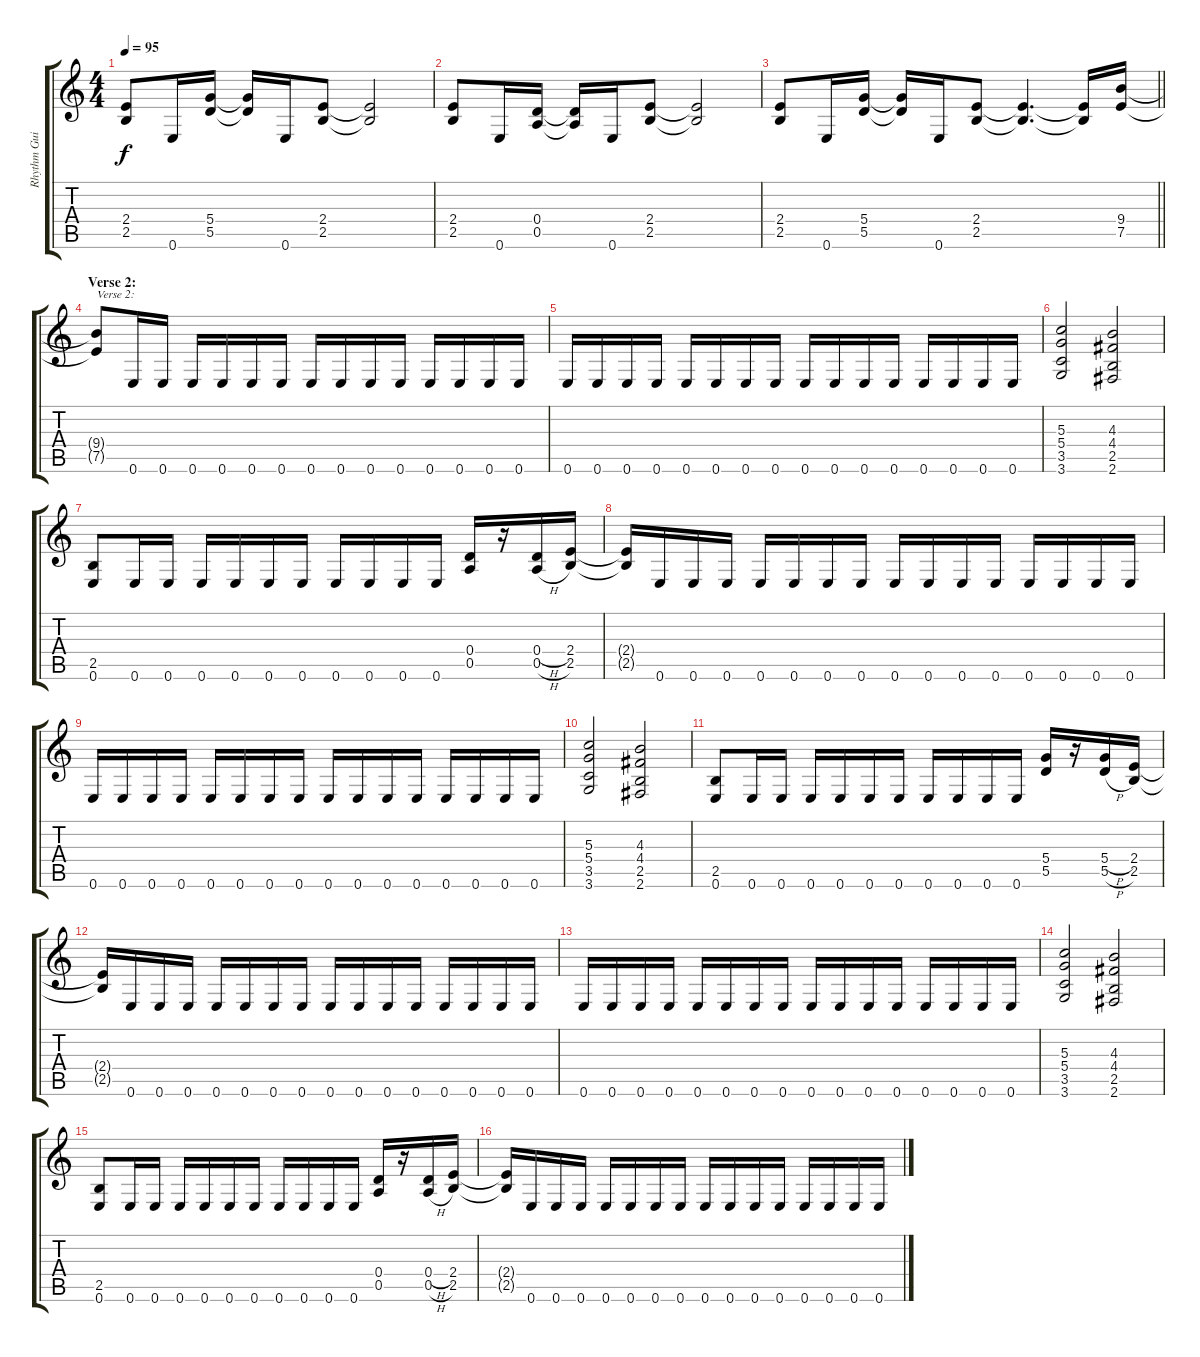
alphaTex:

\track ("Rhythm Guitar 2" "Rhythm Gui") {instrument overdrivenguitar}
\staff {score tabs}
\tuning (E4 B3 G3 D3 A2 E2) {hide}
\ts (4 4)
\tempo 95
\clef g2
\ks c
(2.4 2.5).8{dy f} 0.6.16 (5.4 5.5).16 (5.4{t} 5.5{t}).16 0.6.16 (2.4 2.5).8 (2.4{t} 2.5{t}).2 |
(2.4 2.5).8 0.6.16 (0.4 0.5).16 (0.4{t} 0.5{t}).16 0.6.16 (2.4 2.5).8 (2.4{t} 2.5{t}).2 |
\barLineRight lightlight
(2.4 2.5).8 0.6.16 (5.4 5.5).16 (5.4{t} 5.5{t}).16 0.6.16 (2.4 2.5).8 (2.4{t} 2.5{t}).4{d} (2.4{t} 2.5{t}).16 (9.4 7.5).16 |
\section ("" "Verse 2:")
(9.4{t} 7.5{t}).8{txt "Verse 2:"} 0.6.16 0.6.16 0.6.16 0.6.16 0.6.16 0.6.16 0.6.16 0.6.16 0.6.16 0.6.16 0.6.16 0.6.16 0.6.16 0.6.16 |
0.6.16 0.6.16 0.6.16 0.6.16 0.6.16 0.6.16 0.6.16 0.6.16 0.6.16 0.6.16 0.6.16 0.6.16 0.6.16 0.6.16 0.6.16 0.6.16 |
(5.3 5.4 3.5 3.6).2 (4.3 4.4 2.5 2.6).2 |
(2.5 0.6).8 0.6.16 0.6.16 0.6.16 0.6.16 0.6.16 0.6.16 0.6.16 0.6.16 0.6.16 0.6.16 (0.4 0.5).16 r.16 (0.4{h} 0.5{h}).16 (2.4 2.5).16 |
(2.4{t} 2.5{t}).16 0.6.16 0.6.16 0.6.16 0.6.16 0.6.16 0.6.16 0.6.16 0.6.16 0.6.16 0.6.16 0.6.16 0.6.16 0.6.16 0.6.16 0.6.16 |
0.6.16 0.6.16 0.6.16 0.6.16 0.6.16 0.6.16 0.6.16 0.6.16 0.6.16 0.6.16 0.6.16 0.6.16 0.6.16 0.6.16 0.6.16 0.6.16 |
(5.3 5.4 3.5 3.6).2 (4.3 4.4 2.5 2.6).2 |
(2.5 0.6).8 0.6.16 0.6.16 0.6.16 0.6.16 0.6.16 0.6.16 0.6.16 0.6.16 0.6.16 0.6.16 (5.4 5.5).16 r.16 (5.4{h} 5.5{h}).16 (2.4 2.5).16 |
(2.4{t} 2.5{t}).16 0.6.16 0.6.16 0.6.16 0.6.16 0.6.16 0.6.16 0.6.16 0.6.16 0.6.16 0.6.16 0.6.16 0.6.16 0.6.16 0.6.16 0.6.16 |
0.6.16 0.6.16 0.6.16 0.6.16 0.6.16 0.6.16 0.6.16 0.6.16 0.6.16 0.6.16 0.6.16 0.6.16 0.6.16 0.6.16 0.6.16 0.6.16 |
(5.3 5.4 3.5 3.6).2 (4.3 4.4 2.5 2.6).2 |
(2.5 0.6).8 0.6.16 0.6.16 0.6.16 0.6.16 0.6.16 0.6.16 0.6.16 0.6.16 0.6.16 0.6.16 (0.4 0.5).16 r.16 (0.4{h} 0.5{h}).16 (2.4 2.5).16 |
(2.4{t} 2.5{t}).16 0.6.16 0.6.16 0.6.16 0.6.16 0.6.16 0.6.16 0.6.16 0.6.16 0.6.16 0.6.16 0.6.16 0.6.16 0.6.16 0.6.16 0.6.16
